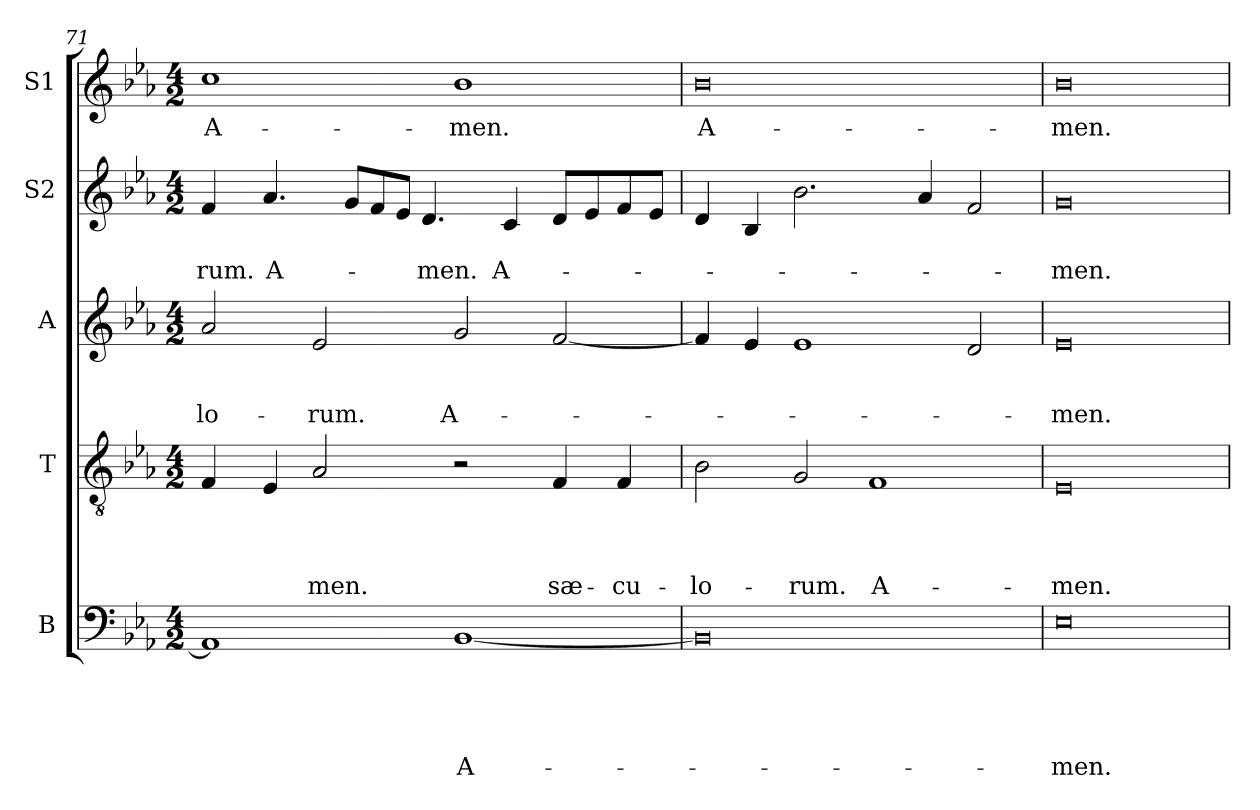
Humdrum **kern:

**kern	**text	**text	**text	**text	**text	**kern	**text	**text	**text	**text	**kern	**text	**text	**text	**kern	**text	**text	**kern	**text
*part5	*part5	*part5	*part5	*part5	*part5	*part4	*part4	*part4	*part4	*part4	*part3	*part3	*part3	*part3	*part2	*part2	*part2	*part1	*part1
*staff5	*staff5	*staff5	*staff5	*staff5	*staff5	*staff4	*staff4	*staff4	*staff4	*staff4	*staff3	*staff3	*staff3	*staff3	*staff2	*staff2	*staff2	*staff1	*staff1
*I"B	*	*	*	*	*	*I"T	*	*	*	*	*I"A	*	*	*	*I"S2	*	*	*I"S1	*
*	*	*	*	*	*	*I'T	*	*	*	*	*I'A	*	*	*	*	*	*	*I'S1	*
!!LO:LB:g=z
*clefF4	*	*	*	*	*	*clefGv2	*	*	*	*	*clefG2	*	*	*	*clefG2	*	*	*clefG2	*
*k[b-e-a-]	*	*	*	*	*	*k[b-e-a-]	*	*	*	*	*k[b-e-a-]	*	*	*	*k[b-e-a-]	*	*	*k[b-e-a-]	*
*E-:	*	*	*	*	*	*E-:	*	*	*	*	*E-:	*	*	*	*E-:	*	*	*E-:	*
*M4/2	*	*	*	*	*	*M4/2	*	*	*	*	*M4/2	*	*	*	*M4/2	*	*	*M4/2	*
=71	=71	=71	=71	=71	=71	=71	=71	=71	=71	=71	=71	=71	=71	=71	=71	=71	=71	=71	=71
!	!	!	!	!	!	!	!	!	!	!	!	!	!	!LO:LY:b	!	!	!LO:LY:b	!	!LO:LY:b
1AA-]	.	.	.	.	.	4F/	.	.	.	.	2a-/	.	.	-lo-	4f/	.	-rum.	1cc	A-
!	!	!	!	!	!	!	!	!	!	!	!	!	!	!	!	!	!LO:LY:b	!	!
.	.	.	.	.	.	4E-/	.	.	.	.	.	.	.	.	4.a-/	.	A-	.	.
!	!	!	!	!	!	!	!	!	!	!LO:LY:b	!	!	!	!LO:LY:b	!	!	!	!	!
.	.	.	.	.	.	2A-/	.	.	.	-men.	2e-/	.	.	-rum.	.	.	.	.	.
*	*	*	*	*	*	*	*	*	*	*	*	*	*	*	*Xtuplet	*	*	*	*
.	.	.	.	.	.	.	.	.	.	.	.	.	.	.	12g/L	.	.	.	.
.	.	.	.	.	.	.	.	.	.	.	.	.	.	.	12f/	.	.	.	.
.	.	.	.	.	.	.	.	.	.	.	.	.	.	.	12e-/J	.	.	.	.
!	!	!	!	!	!	!	!	!	!	!	!	!	!	!	!	!	!LO:LY:b	!	!
.	.	.	.	.	.	.	.	.	.	.	.	.	.	.	4.d/	.	-men.	.	.
!	!	!	!	!	!LO:LY:b	!	!	!	!	!	!	!	!	!LO:LY:b	!	!	!	!	!LO:LY:b
[<1BB-	.	.	.	.	A-	2r	.	.	.	.	2g/	.	.	A-	.	.	.	1b-	-men.
!	!	!	!	!	!	!	!	!	!	!	!	!	!	!	!	!	!LO:LY:b	!	!
.	.	.	.	.	.	.	.	.	.	.	.	.	.	.	4c/	.	A-	.	.
!	!	!	!	!	!	!	!	!	!	!LO:LY:b	!	!	!	!	!	!	!	!	!
.	.	.	.	.	.	4F/	.	.	.	sæ-	[<2f/	.	.	.	8d/L	.	.	.	.
.	.	.	.	.	.	.	.	.	.	.	.	.	.	.	8e-/	.	.	.	.
!	!	!	!	!	!	!	!	!	!	!LO:LY:b	!	!	!	!	!	!	!	!	!
.	.	.	.	.	.	4F/	.	.	.	-cu-	.	.	.	.	8f/	.	.	.	.
.	.	.	.	.	.	.	.	.	.	.	.	.	.	.	8e-/J	.	.	.	.
=72	=72	=72	=72	=72	=72	=72	=72	=72	=72	=72	=72	=72	=72	=72	=72	=72	=72	=72	=72
!	!	!	!	!	!	!	!	!	!	!LO:LY:b	!	!	!	!	!	!	!	!	!LO:LY:b
0BB-]	.	.	.	.	.	2B-\	.	.	.	-lo-	4f/]	.	.	.	4d/	.	.	0b-	A-
.	.	.	.	.	.	.	.	.	.	.	4e-/	.	.	.	4B-/	.	.	.	.
!	!	!	!	!	!	!	!	!	!	!LO:LY:b	!	!	!	!	!	!	!	!	!
.	.	.	.	.	.	2G/	.	.	.	-rum.	1e-	.	.	.	2.b-\	.	.	.	.
!	!	!	!	!	!	!	!	!	!	!LO:LY:b	!	!	!	!	!	!	!	!	!
.	.	.	.	.	.	1F	.	.	.	A-	.	.	.	.	.	.	.	.	.
.	.	.	.	.	.	.	.	.	.	.	.	.	.	.	4a-/	.	.	.	.
.	.	.	.	.	.	.	.	.	.	.	2d/	.	.	.	2f/	.	.	.	.
=73	=73	=73	=73	=73	=73	=73	=73	=73	=73	=73	=73	=73	=73	=73	=73	=73	=73	=73	=73
!	!	!	!	!	!LO:LY:b	!	!	!	!	!LO:LY:b	!	!	!	!LO:LY:b	!	!	!LO:LY:b	!	!LO:LY:b
0E-	.	.	.	.	-men.	0E-	.	.	.	-men.	0e-	.	.	-men.	0g	.	-men.	0b-	-men.
=	=	=	=	=	=	=	=	=	=	=	=	=	=	=	=	=	=	=	=
*-	*-	*-	*-	*-	*-	*-	*-	*-	*-	*-	*-	*-	*-	*-	*-	*-	*-	*-	*-
